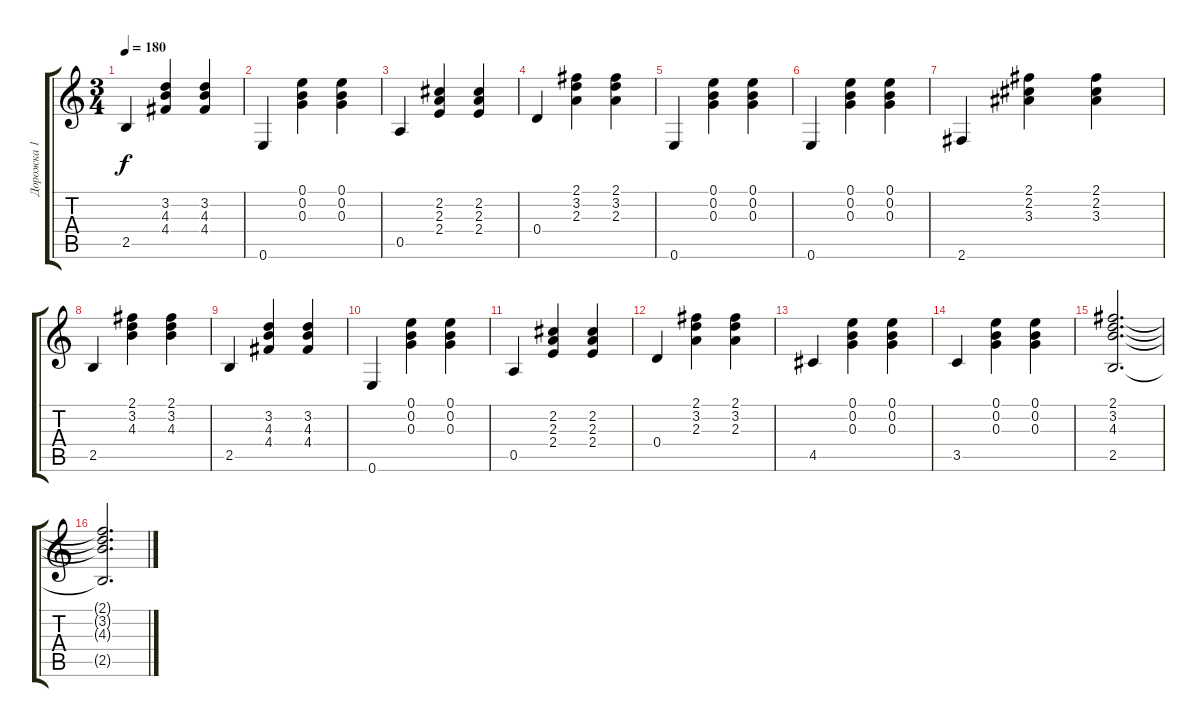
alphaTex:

\track ("Дорожка 1" "Дорожка 1") {instrument acousticguitarnylon}
\staff {score tabs}
\tuning (E4 B3 G3 D3 A2 E2) {hide}
\ts (3 4)
\tempo 180
\clef g2
\ks c
2.5.4{dy f} (3.2 4.3 4.4).4 (3.2 4.3 4.4).4 |
0.6.4 (0.1 0.2 0.3).4 (0.1 0.2 0.3).4 |
0.5.4 (2.2 2.3 2.4).4 (2.2 2.3 2.4).4 |
0.4.4 (2.1 3.2 2.3).4 (2.1 3.2 2.3).4 |
0.6.4 (0.1 0.2 0.3).4 (0.1 0.2 0.3).4 |
0.6.4 (0.1 0.2 0.3).4 (0.1 0.2 0.3).4 |
2.6.4 (2.1 2.2 3.3).4 (2.1 2.2 3.3).4 |
2.5.4 (2.1 3.2 4.3).4 (2.1 3.2 4.3).4 |
2.5.4 (3.2 4.3 4.4).4 (3.2 4.3 4.4).4 |
0.6.4 (0.1 0.2 0.3).4 (0.1 0.2 0.3).4 |
0.5.4 (2.2 2.3 2.4).4 (2.2 2.3 2.4).4 |
0.4.4 (2.1 3.2 2.3).4 (2.1 3.2 2.3).4 |
4.5.4 (0.1 0.2 0.3).4 (0.1 0.2 0.3).4 |
3.5.4 (0.1 0.2 0.3).4 (0.1 0.2 0.3).4 |
(2.1 3.2 4.3 2.5).2{d} |
(2.1{t} 3.2{t} 4.3{t} 2.5{t}).2{d}
